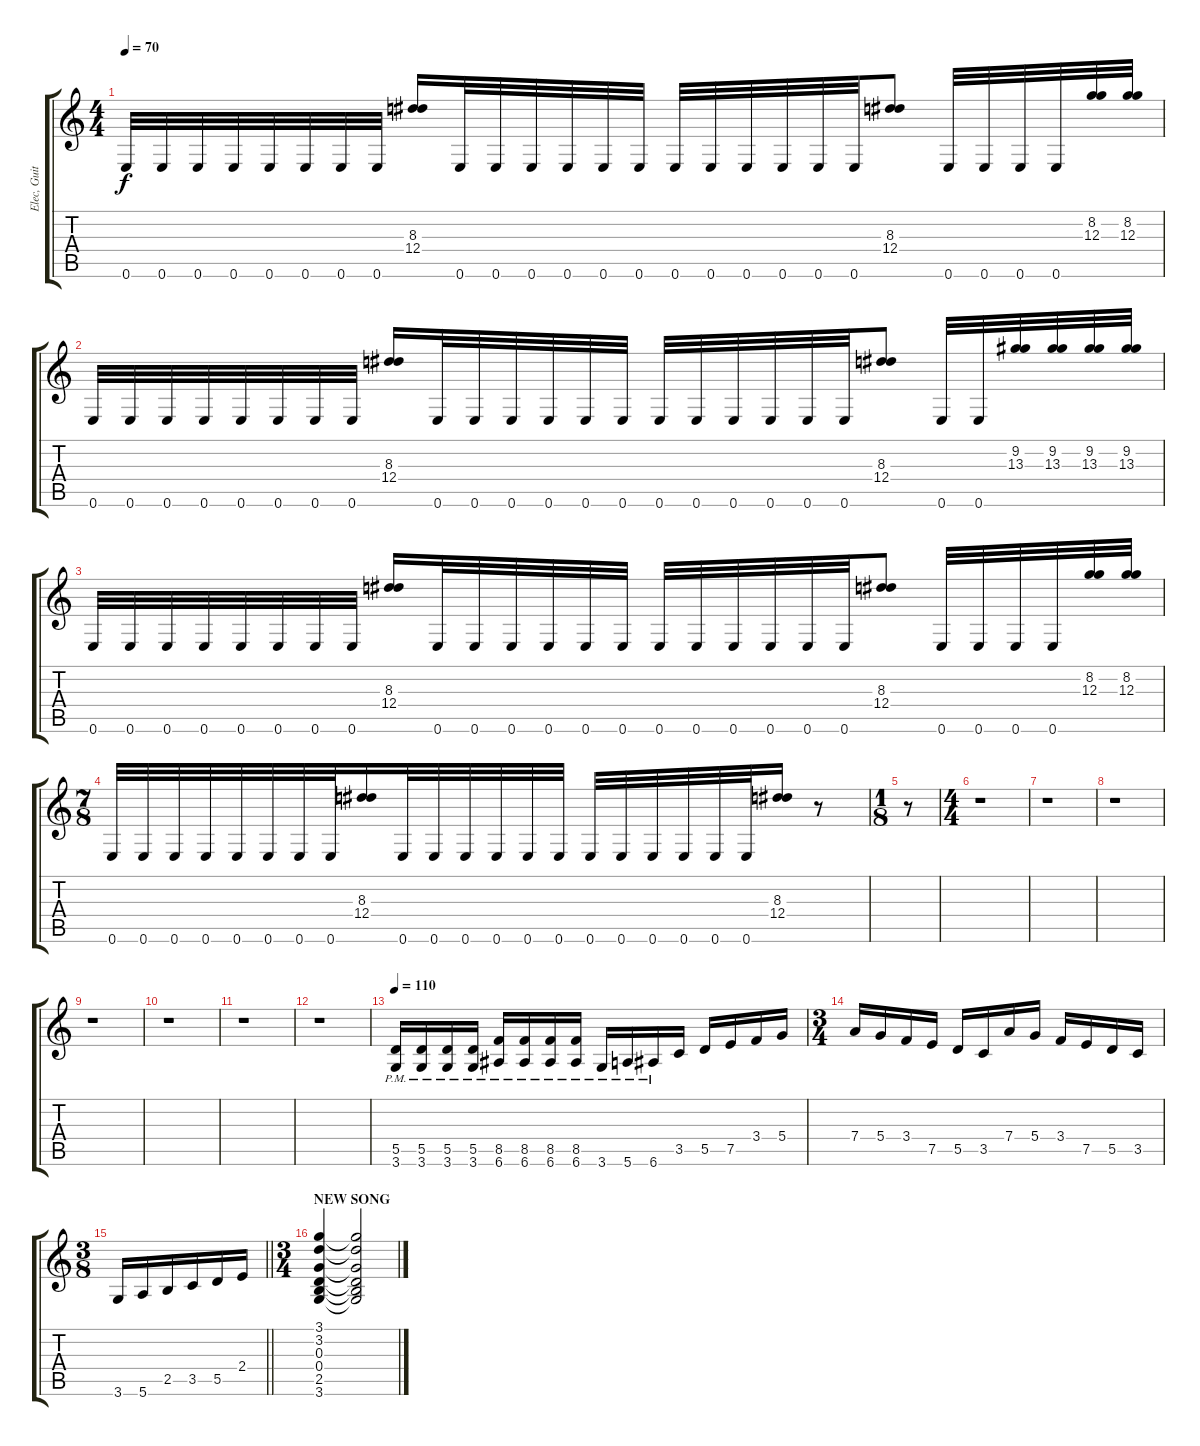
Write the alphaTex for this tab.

\track ("Elec, Guitar" "Elec, Guit") {instrument overdrivenguitar}
\staff {score tabs}
\tuning (E4 B3 G3 D3 A2 E2) {hide}
\ts (4 4)
\tempo 70
\clef g2
\ks c
0.6.32{dy f} 0.6.32 0.6.32 0.6.32 0.6.32 0.6.32 0.6.32 0.6.32 (8.3 12.4).16 0.6.32 0.6.32 0.6.32 0.6.32 0.6.32 0.6.32 0.6.32 0.6.32 0.6.32 0.6.32 0.6.32 0.6.32 (8.3 12.4).8 0.6.32 0.6.32 0.6.32 0.6.32 (8.2 12.3).32 (8.2 12.3).32 |
0.6.32 0.6.32 0.6.32 0.6.32 0.6.32 0.6.32 0.6.32 0.6.32 (8.3 12.4).16 0.6.32 0.6.32 0.6.32 0.6.32 0.6.32 0.6.32 0.6.32 0.6.32 0.6.32 0.6.32 0.6.32 0.6.32 (8.3 12.4).8 0.6.32 0.6.32 (9.2 13.3).32 (9.2 13.3).32 (9.2 13.3).32 (9.2 13.3).32 |
0.6.32 0.6.32 0.6.32 0.6.32 0.6.32 0.6.32 0.6.32 0.6.32 (8.3 12.4).16 0.6.32 0.6.32 0.6.32 0.6.32 0.6.32 0.6.32 0.6.32 0.6.32 0.6.32 0.6.32 0.6.32 0.6.32 (8.3 12.4).8 0.6.32 0.6.32 0.6.32 0.6.32 (8.2 12.3).32 (8.2 12.3).32 |
\ts (7 8)
0.6.32 0.6.32 0.6.32 0.6.32 0.6.32 0.6.32 0.6.32 0.6.32 (8.3 12.4).16 0.6.32 0.6.32 0.6.32 0.6.32 0.6.32 0.6.32 0.6.32 0.6.32 0.6.32 0.6.32 0.6.32 0.6.32 (8.3 12.4).16 r.8 |
\ts (1 8)
r.8 |
\ts (4 4)
r.1 |
r.1 |
r.1 |
r.1 |
r.1 |
r.1 |
r.1 |
\tempo 110
(5.5{pm} 3.6{pm}).16 (5.5{pm} 3.6{pm}).16 (5.5{pm} 3.6{pm}).16 (5.5{pm} 3.6{pm}).16 (8.5{pm} 6.6{pm}).16 (8.5{pm} 6.6{pm}).16 (8.5{pm} 6.6{pm}).16 (8.5{pm} 6.6{pm}).16 3.6{pm}.16 5.6{pm}.16 6.6{pm}.16 3.5.16 5.5.16 7.5.16 3.4.16 5.4.16 |
\ts (3 4)
7.4.16 5.4.16 3.4.16 7.5.16 5.5.16 3.5.16 7.4.16 5.4.16 3.4.16 7.5.16 5.5.16 3.5.16 |
\ts (3 8)
\barLineRight lightlight
3.6.16 5.6.16 2.5.16 3.5.16 5.5.16 2.4.16 |
\ts (3 4)
\section ("" "NEW SONG")
(3.1 3.2 0.3 0.4 2.5 3.6).4 (3.1{t} 3.2{t} 0.3{t} 0.4{t} 2.5{t} 3.6{t}).2
